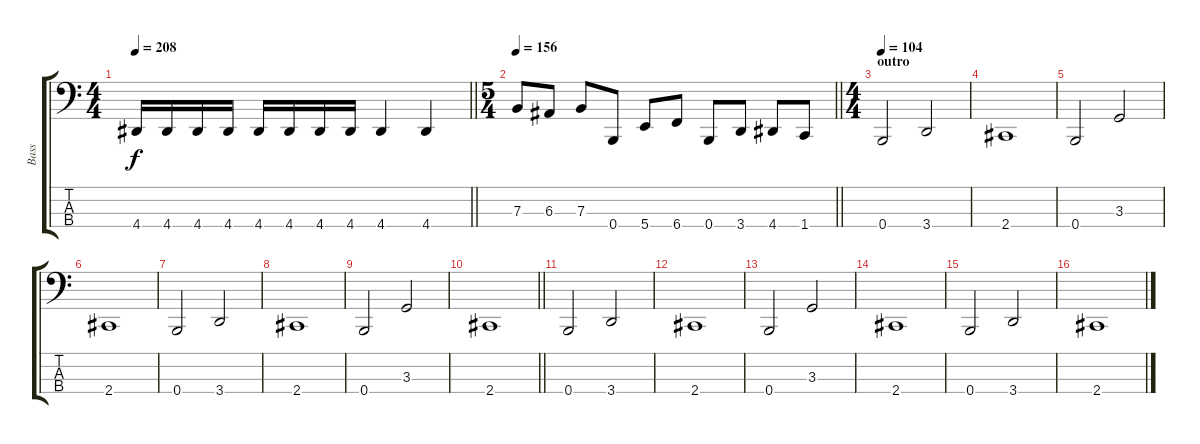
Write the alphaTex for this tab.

\track ("Bass" "Bass") {instrument electricbassfinger}
\staff {score tabs}
\tuning (D2 A1 E1 B0) {hide}
\ts (4 4)
\tempo 208
\clef f4
\barLineRight lightlight
\ks c
4.4.16{dy f} 4.4.16 4.4.16 4.4.16 4.4.16 4.4.16 4.4.16 4.4.16 4.4.4 4.4.4 |
\ts (5 4)
\section ("" "")
\tempo 156
\barLineRight lightlight
7.3.8 6.3.8 7.3.8 0.4.8 5.4.8 6.4.8 0.4.8 3.4.8 4.4.8 1.4.8 |
\ts (4 4)
\section ("" "outro")
\tempo 104
0.4.2 3.4.2 |
2.4.1 |
0.4.2 3.3.2 |
2.4.1 |
0.4.2 3.4.2 |
2.4.1 |
0.4.2 3.3.2 |
\barLineRight lightlight
2.4.1 |
\section ("" "")
0.4.2 3.4.2 |
2.4.1 |
0.4.2 3.3.2 |
2.4.1 |
0.4.2 3.4.2 |
2.4.1
